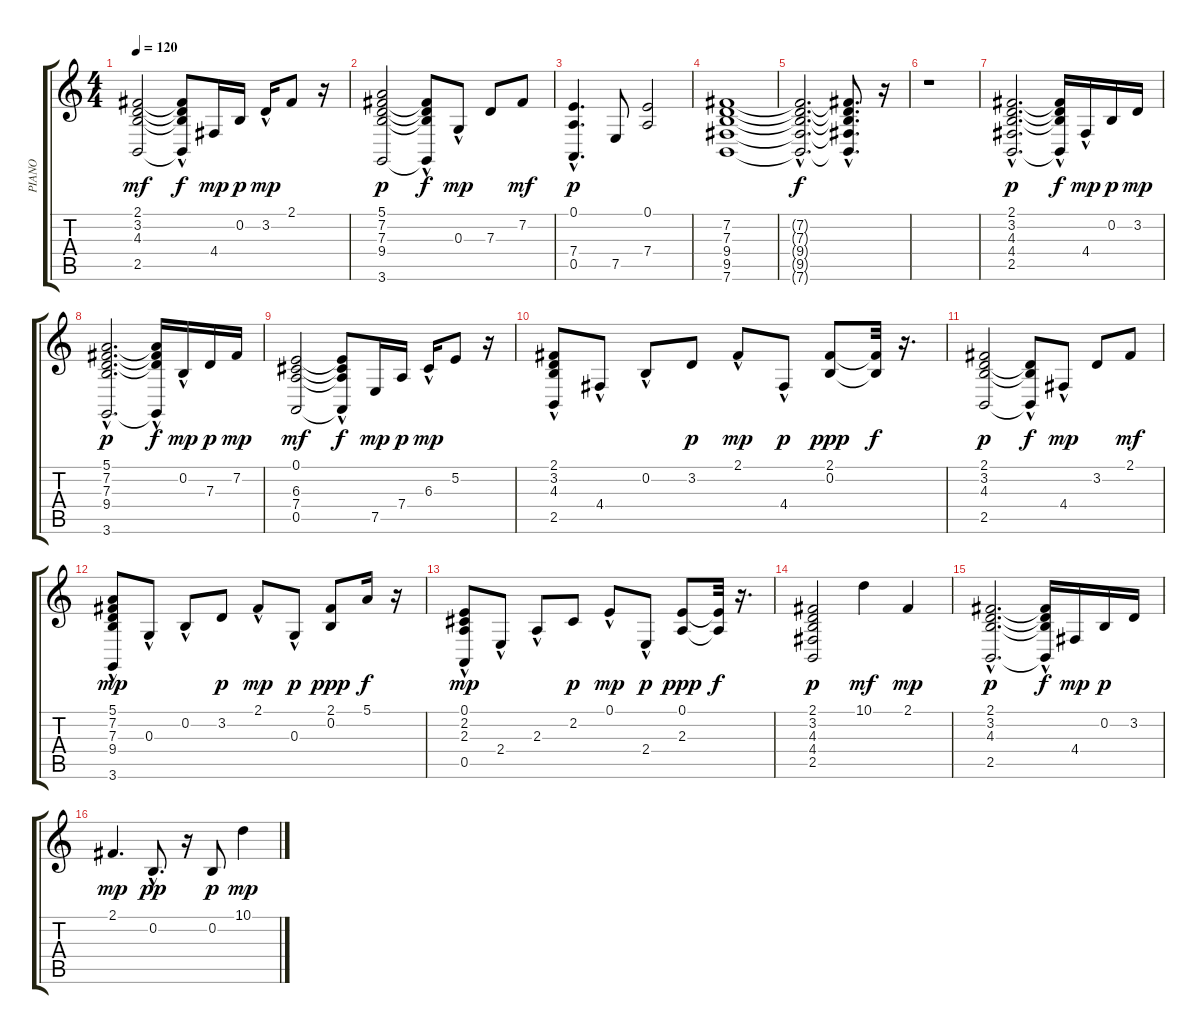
\track ("PIANO" "PIANO") {instrument electricpiano1}
\staff {score tabs}
\tuning (E4 B3 G3 D3 A2 E2) {hide}
\ts (4 4)
\tempo 120
\clef g2
\ks c
(2.1 3.2 4.3 2.5).2{dy mf} (2.1{hac t} 3.2{hac t} 4.3{t} 2.5{t}).8{dy f} 4.4.16{dy mp} 0.2.16{dy p} 3.2{hac}.16{dy mp} 2.1.8 r.16 |
(5.1 7.2 7.3 9.4 3.6).2{dy p} (7.2{t} 7.3{hac t} 9.4{t} 3.6{t}).8{dy f} 0.3{hac}.8{dy mp} 7.3.8 7.2.8{dy mf} |
(0.1{hac} 7.4{hac} 0.5).4{d dy p} 7.5.8 (0.1 7.4).2 |
(7.2 7.3 9.4 9.5 7.6).1 |
(7.2{hac t} 7.3{hac t} 9.4{hac t} 9.5{hac t} 7.6{hac t}).2{d dy f} (7.2{hac t} 7.3{hac t} 9.4{t} 9.5{hac t} 7.6{hac t}).8{d} r.16 |
r.1 |
(2.1{hac} 3.2{hac} 4.3{hac} 4.4{hac} 2.5{hac}).2{d dy p} (2.1{t} 3.2{hac t} 4.3{t} 2.5{t}).16{dy f} 4.4{hac}.16{dy mp} 0.2.16{dy p} 3.2.16{dy mp} |
(5.1{hac} 7.2{hac} 7.3{hac} 9.4{hac} 3.6{hac}).2{d dy p} (5.1{t} 7.2{hac t} 7.3{t} 3.6{t}).16{dy f} 0.2{hac}.16{dy mp} 7.3.16{dy p} 7.2.16{dy mp} |
(0.1 6.3 7.4 0.5).2{dy mf} (0.1{hac t} 6.3{hac t} 7.4{t} 0.5{t}).8{dy f} 7.5.16{dy mp} 7.4.16{dy p} 6.3{hac}.16{dy mp} 5.2.8 r.16 |
(2.1 3.2 4.3{hac} 2.5{hac}).8 4.4{hac}.8 0.2{hac}.8 3.2.8{dy p} 2.1{hac}.8{dy mp} 4.4{hac}.8{dy p} (2.1 0.2).8{dy ppp} (2.1{t} 0.2{t}).32{dy f} r.16{d} |
(2.1 3.2 4.3 2.5).2{dy p} (3.2{hac t} 4.3{t} 2.5{t}).8{dy f} 4.4{hac}.8{dy mp} 3.2.8 2.1.8{dy mf} |
(5.1{hac} 7.2 7.3 9.4{hac} 3.6{hac}).8{dy mp} 0.3{hac}.8 0.2{hac}.8 3.2.8{dy p} 2.1{hac}.8{dy mp} 0.3{hac}.8{dy p} (2.1 0.2).8{dy ppp} 5.1.16{dy f} r.16 |
(0.1 2.2 2.3{hac} 0.5{hac}).8{dy mp} 2.4{hac}.8 2.3{hac}.8 2.2.8{dy p} 0.1{hac}.8{dy mp} 2.4{hac}.8{dy p} (0.1 2.3).8{dy ppp} (0.1{t} 2.3{t}).32{dy f} r.16{d} |
(2.1 3.2 4.3 4.4 2.5).2{dy p} 10.1.4{dy mf} 2.1.4{dy mp} |
(2.1{hac} 3.2{hac} 4.3{hac} 2.5{hac}).2{d dy p} (2.1{t} 3.2{t} 4.3{hac t} 2.5{t}).16{dy f} 4.4.16{dy mp} 0.2.16{dy p} 3.2.16 |
2.1.4{d dy mp} 0.2{hac}.8{d dy pp} r.16 0.2.8{dy p} 10.1.4{dy mp}
